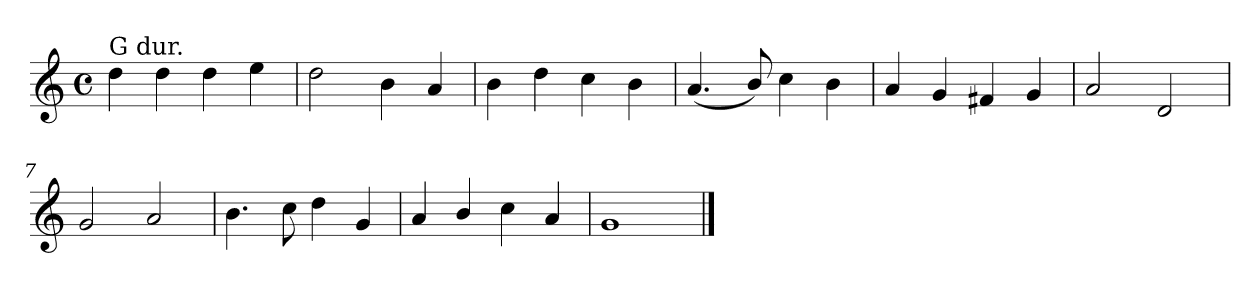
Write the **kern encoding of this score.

**kern
*part1
*staff1
*k[]
*M4/4
*met(c)
=1
!LO:TX:a:t=G dur.
4dd
4dd
4dd
4ee
=2
2dd
4b
4a
=3
4b
4dd
4cc
4b
=4
(4.a
8b/)
4cc
4b
=5
4a
4g
4f#X
4g
=6
2a
2d
=7
2g
2a
=8
4.b
8cc
4dd
4g
=9
4a
4b/
4cc
4a
=10
1g
==
*-
